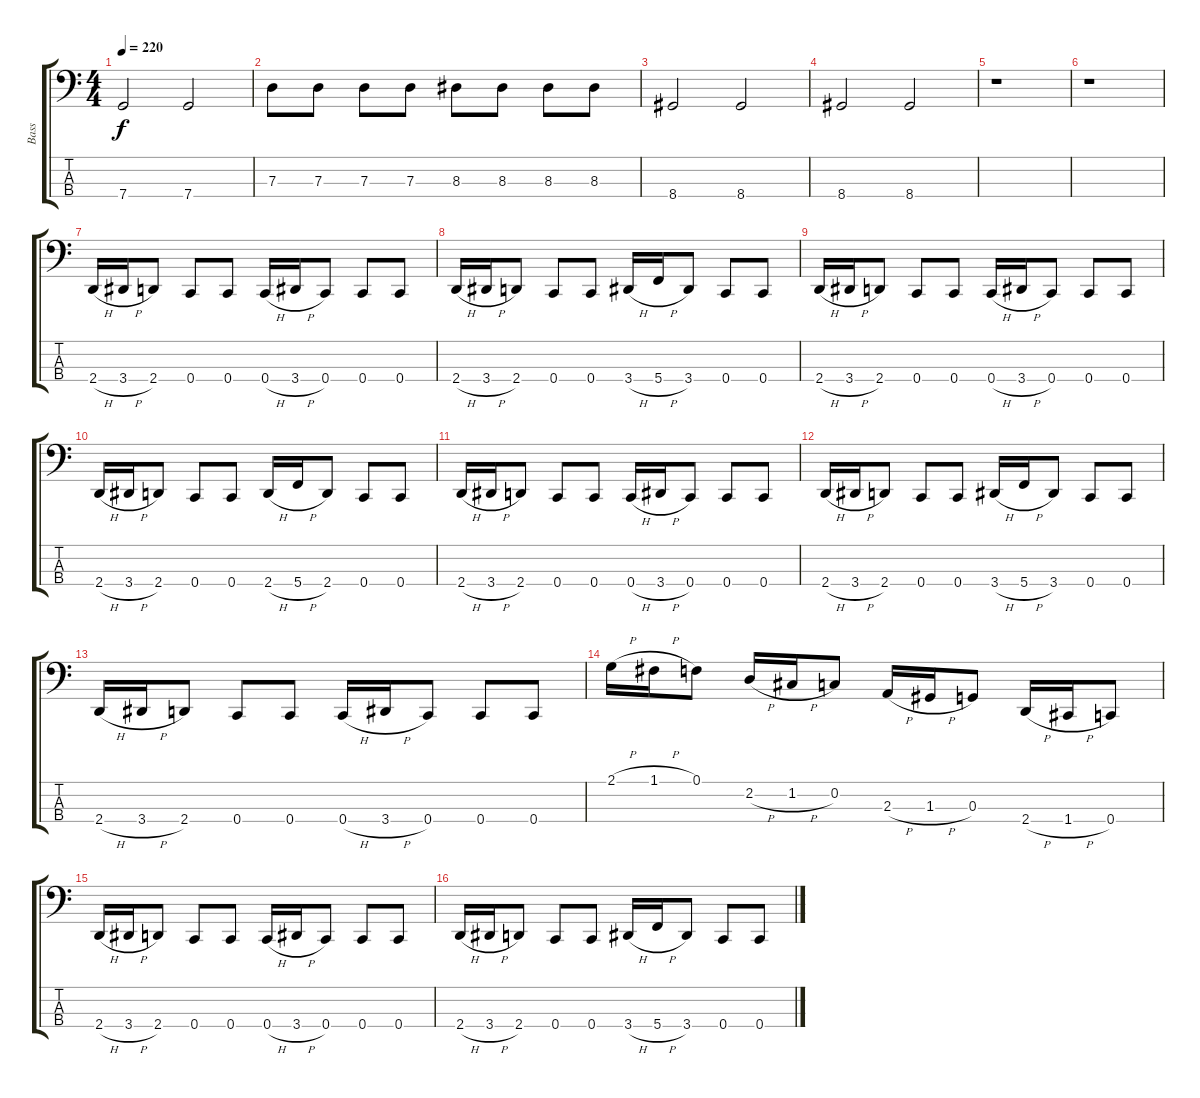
\track ("Bass" "Bass") {instrument electricbasspick}
\staff {score tabs}
\tuning (F2 C2 G1 C1) {hide}
\ts (4 4)
\tempo 220
\clef f4
\ks c
7.4.2{dy f} 7.4.2 |
7.3.8 7.3.8 7.3.8 7.3.8 8.3.8 8.3.8 8.3.8 8.3.8 |
8.4.2 8.4.2 |
8.4.2 8.4.2 |
r.1 |
r.1 |
2.4{h}.16 3.4{h}.16 2.4.8 0.4.8 0.4.8 0.4{h}.16 3.4{h}.16 0.4.8 0.4.8 0.4.8 |
2.4{h}.16 3.4{h}.16 2.4.8 0.4.8 0.4.8 3.4{h}.16 5.4{h}.16 3.4.8 0.4.8 0.4.8 |
2.4{h}.16 3.4{h}.16 2.4.8 0.4.8 0.4.8 0.4{h}.16 3.4{h}.16 0.4.8 0.4.8 0.4.8 |
2.4{h}.16 3.4{h}.16 2.4.8 0.4.8 0.4.8 2.4{h}.16 5.4{h}.16 2.4.8 0.4.8 0.4.8 |
2.4{h}.16 3.4{h}.16 2.4.8 0.4.8 0.4.8 0.4{h}.16 3.4{h}.16 0.4.8 0.4.8 0.4.8 |
2.4{h}.16 3.4{h}.16 2.4.8 0.4.8 0.4.8 3.4{h}.16 5.4{h}.16 3.4.8 0.4.8 0.4.8 |
2.4{h}.16 3.4{h}.16 2.4.8 0.4.8 0.4.8 0.4{h}.16 3.4{h}.16 0.4.8 0.4.8 0.4.8 |
2.1{h}.16 1.1{h}.16 0.1.8 2.2{h}.16 1.2{h}.16 0.2.8 2.3{h}.16 1.3{h}.16 0.3.8 2.4{h}.16 1.4{h}.16 0.4.8 |
2.4{h}.16 3.4{h}.16 2.4.8 0.4.8 0.4.8 0.4{h}.16 3.4{h}.16 0.4.8 0.4.8 0.4.8 |
2.4{h}.16 3.4{h}.16 2.4.8 0.4.8 0.4.8 3.4{h}.16 5.4{h}.16 3.4.8 0.4.8 0.4.8
